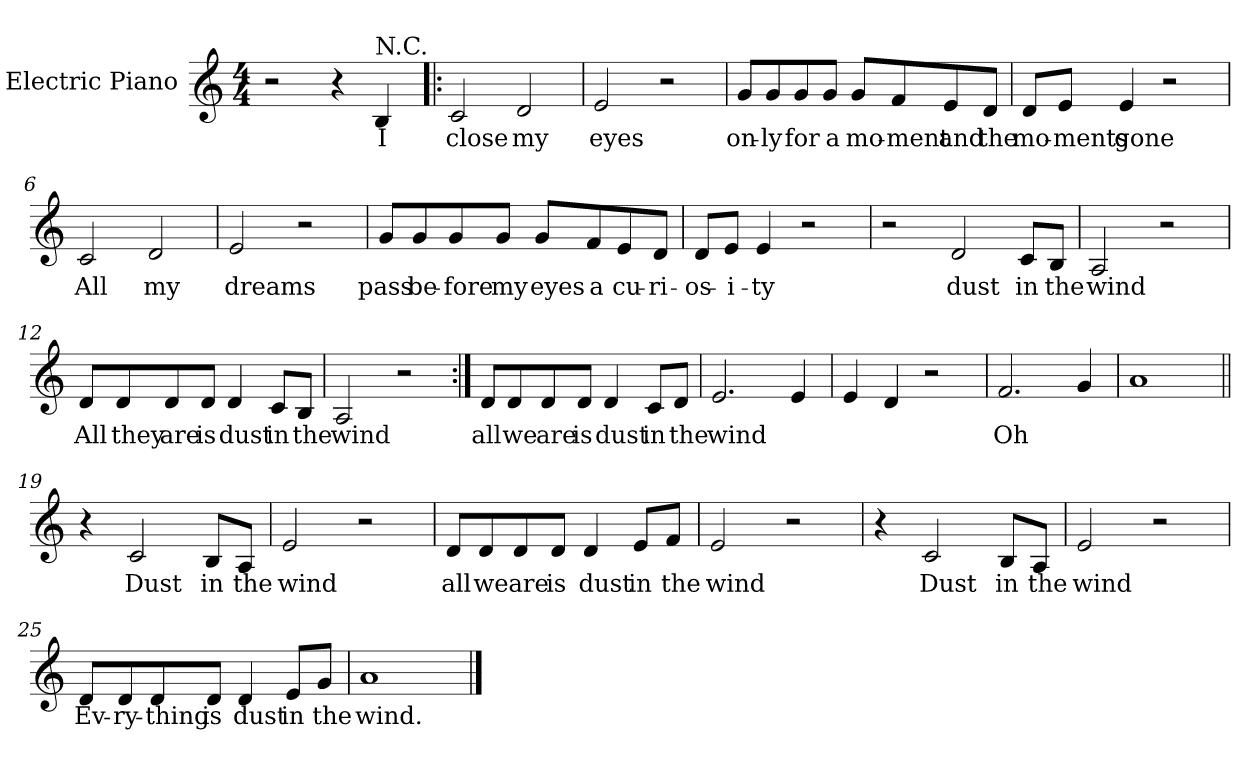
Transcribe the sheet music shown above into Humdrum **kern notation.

**kern	**text
*part1	*part1
*staff1	*staff1
*I"Electric Piano	*
*I'E.Pno	*
*clefG2	*
*k[]	*
*C:	*
*M4/4	*
=1	=1
2r	.
4r	.
!LO:TX:a:t=N.C.	!
4B/	I
=2!|:	=2!|:
2c/	close
2d/	my
=3	=3
2e/	eyes
2r	.
=4	=4
8g/L	on-
8g/	-ly
8g/	for
8g/J	a
8g/L	mo-
8f/	-ment
8e/	and
8d/J	the
!!LO:LB:g=z
=5	=5
8d/L	mo-
8e/J	-ments
4e/	gone
2r	.
=6	=6
2c/	All
2d/	my
=7	=7
2e/	dreams
2r	.
=8	=8
8g/L	pass
8g/	be-
8g/	-fore
8g/J	my
8g/L	eyes
8f/	a
8e/	cu-
8d/J	ri-
!!LO:LB:g=z
=9	=9
8d/L	-os-
8e/J	-i-
4e/	-ty
2r	.
=10	=10
2r	.
2d/	dust
8c/L	in
8B/J	the
=11	=11
2A/	wind
2r	.
=12	=12
8d/L	All
8d/	they
8d/	are
8d/J	is
4d/	dust
8c/L	in
8B/J	the
=13	=13
2A/	wind
2r	.
!!LO:LB:g=z
=14:|!	=14:|!
8d/L	all
8d/	we
8d/	are
8d/J	is
4d/	dust
8c/L	in
8d/J	the
=15	=15
2.e/	wind
4e/	.
=16	=16
4e/	.
4d/	.
2r	.
=17	=17
2.f/	Oh
4g/	.
=18	=18
1a	.
=19||	=19||
4r	.
2c/	Dust
8B/L	in
8A/J	the
=20	=20
2e/	wind
2r	.
!!LO:LB:g=z
=21	=21
8d/L	all
8d/	we
8d/	are
8d/J	is
4d/	dust
8e/L	in
8f/J	the
=22	=22
2e/	wind
2r	.
=23	=23
4r	.
2c/	Dust
8B/L	in
8A/J	the
=24	=24
2e/	wind
2r	.
!!LO:LB:g=z
=25	=25
8d/L	Ev-
8d/	-ry-
8d/	-thing
8d/J	is
4d/	dust
8e/L	in
8g/J	the
=26	=26
1a	wind.
==	==
*-	*-
